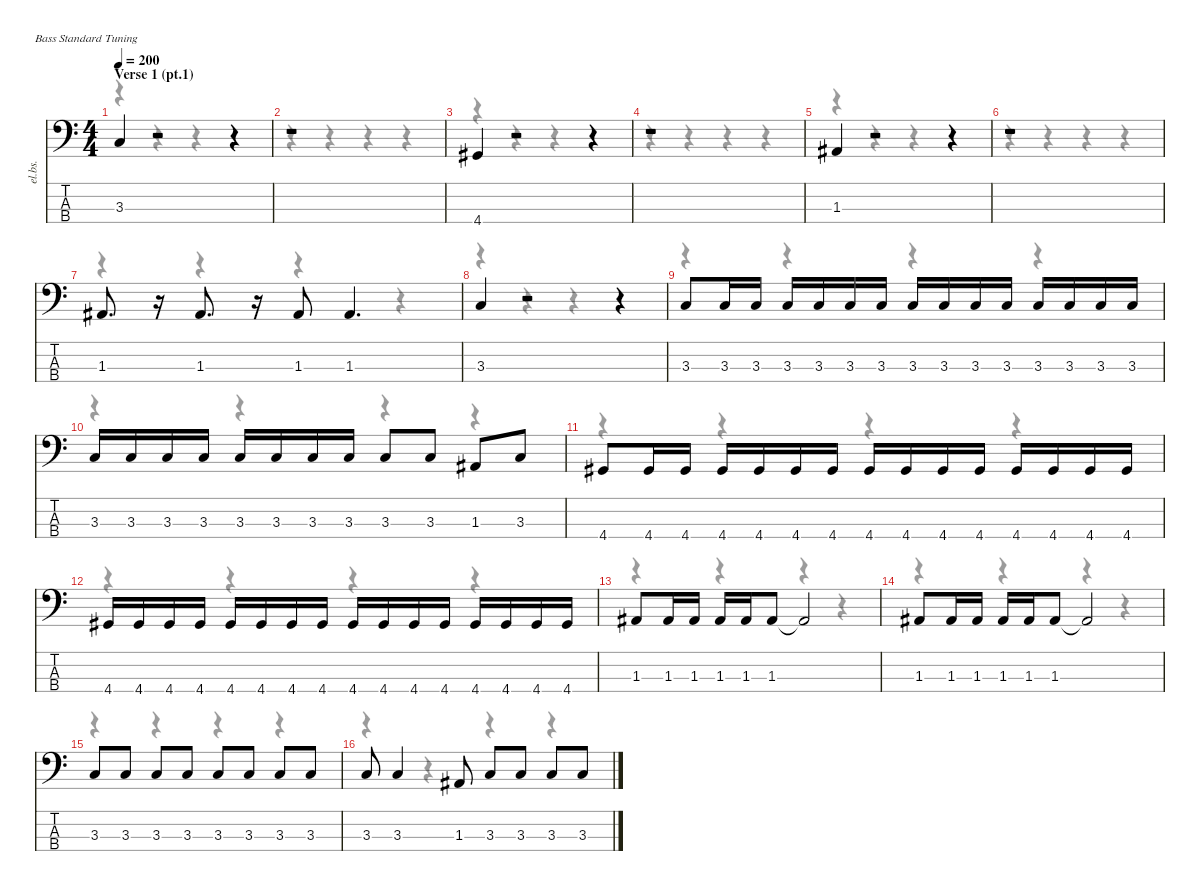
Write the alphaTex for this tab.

\defaultSystemsLayout 4
\hideDynamics
\bracketExtendMode nobrackets
\otherSystemsTrackNameOrientation horizontal
\track ("Frï¿½dï¿½ric Leclercq (Bass)" "el.bs.") {instrument electricbassfinger}
\staff {score tabs}
\tuning (G2 D2 A1 E1)
\voice
\ts (4 4)
\section ("" "Verse 1 (pt.1)")
\tempo 200
\clef f4
\ks c
3.3.4{dy f} r.2 r.4 |
r.1 |
4.4{acc #}.4 r.2 r.4 |
r.1 |
1.3{acc #}.4 r.2 r.4 |
r.1 |
1.3{acc #}.8{d} r.16 1.3{acc #}.8{d} r.16 1.3{acc #}.8 1.3{acc #}.4{d} |
3.3.4 r.2 r.4 |
3.3.8 3.3.16 3.3.16 3.3.16 3.3.16 3.3.16 3.3.16 3.3.16 3.3.16 3.3.16 3.3.16 3.3.16 3.3.16 3.3.16 3.3.16 |
3.3.16 3.3.16 3.3.16 3.3.16 3.3.16 3.3.16 3.3.16 3.3.16 3.3.8 3.3.8 1.3{acc #}.8 3.3.8 |
4.4{acc #}.8 4.4{acc #}.16 4.4{acc #}.16 4.4{acc #}.16 4.4{acc #}.16 4.4{acc #}.16 4.4{acc #}.16 4.4{acc #}.16 4.4{acc #}.16 4.4{acc #}.16 4.4{acc #}.16 4.4{acc #}.16 4.4{acc #}.16 4.4{acc #}.16 4.4{acc #}.16 |
4.4{acc #}.16 4.4{acc #}.16 4.4{acc #}.16 4.4{acc #}.16 4.4{acc #}.16 4.4{acc #}.16 4.4{acc #}.16 4.4{acc #}.16 4.4{acc #}.16 4.4{acc #}.16 4.4{acc #}.16 4.4{acc #}.16 4.4{acc #}.16 4.4{acc #}.16 4.4{acc #}.16 4.4{acc #}.16 |
1.3{acc #}.8 1.3{acc #}.16 1.3{acc #}.16 1.3{acc #}.16 1.3{acc #}.16 1.3{acc #}.8 1.3{t acc #}.2 |
1.3{acc #}.8 1.3{acc #}.16 1.3{acc #}.16 1.3{acc #}.16 1.3{acc #}.16 1.3{acc #}.8 1.3{t acc #}.2 |
3.3.8 3.3.8 3.3.8 3.3.8 3.3.8 3.3.8 3.3.8 3.3.8 |
3.3.8 3.3.4 1.3{acc #}.8 3.3.8 3.3.8 3.3.8 3.3.8
\voice
\clef f4
\ottava regular
\simile none
\ks c
r.4{dy mf} r.4 r.4 r.4 |
r.4 r.4 r.4 r.4 |
r.4 r.4 r.4 r.4 |
r.4 r.4 r.4 r.4 |
r.4 r.4 r.4 r.4 |
r.4 r.4 r.4 r.4 |
r.4 r.4 r.4 r.4 |
r.4 r.4 r.4 r.4 |
r.4 r.4 r.4 r.4 |
r.4 r.4 r.4 r.4 |
r.4 r.4 r.4 r.4 |
r.4 r.4 r.4 r.4 |
r.4 r.4 r.4 r.4 |
r.4 r.4 r.4 r.4 |
r.4 r.4 r.4 r.4 |
r.4 r.4 r.4 r.4
